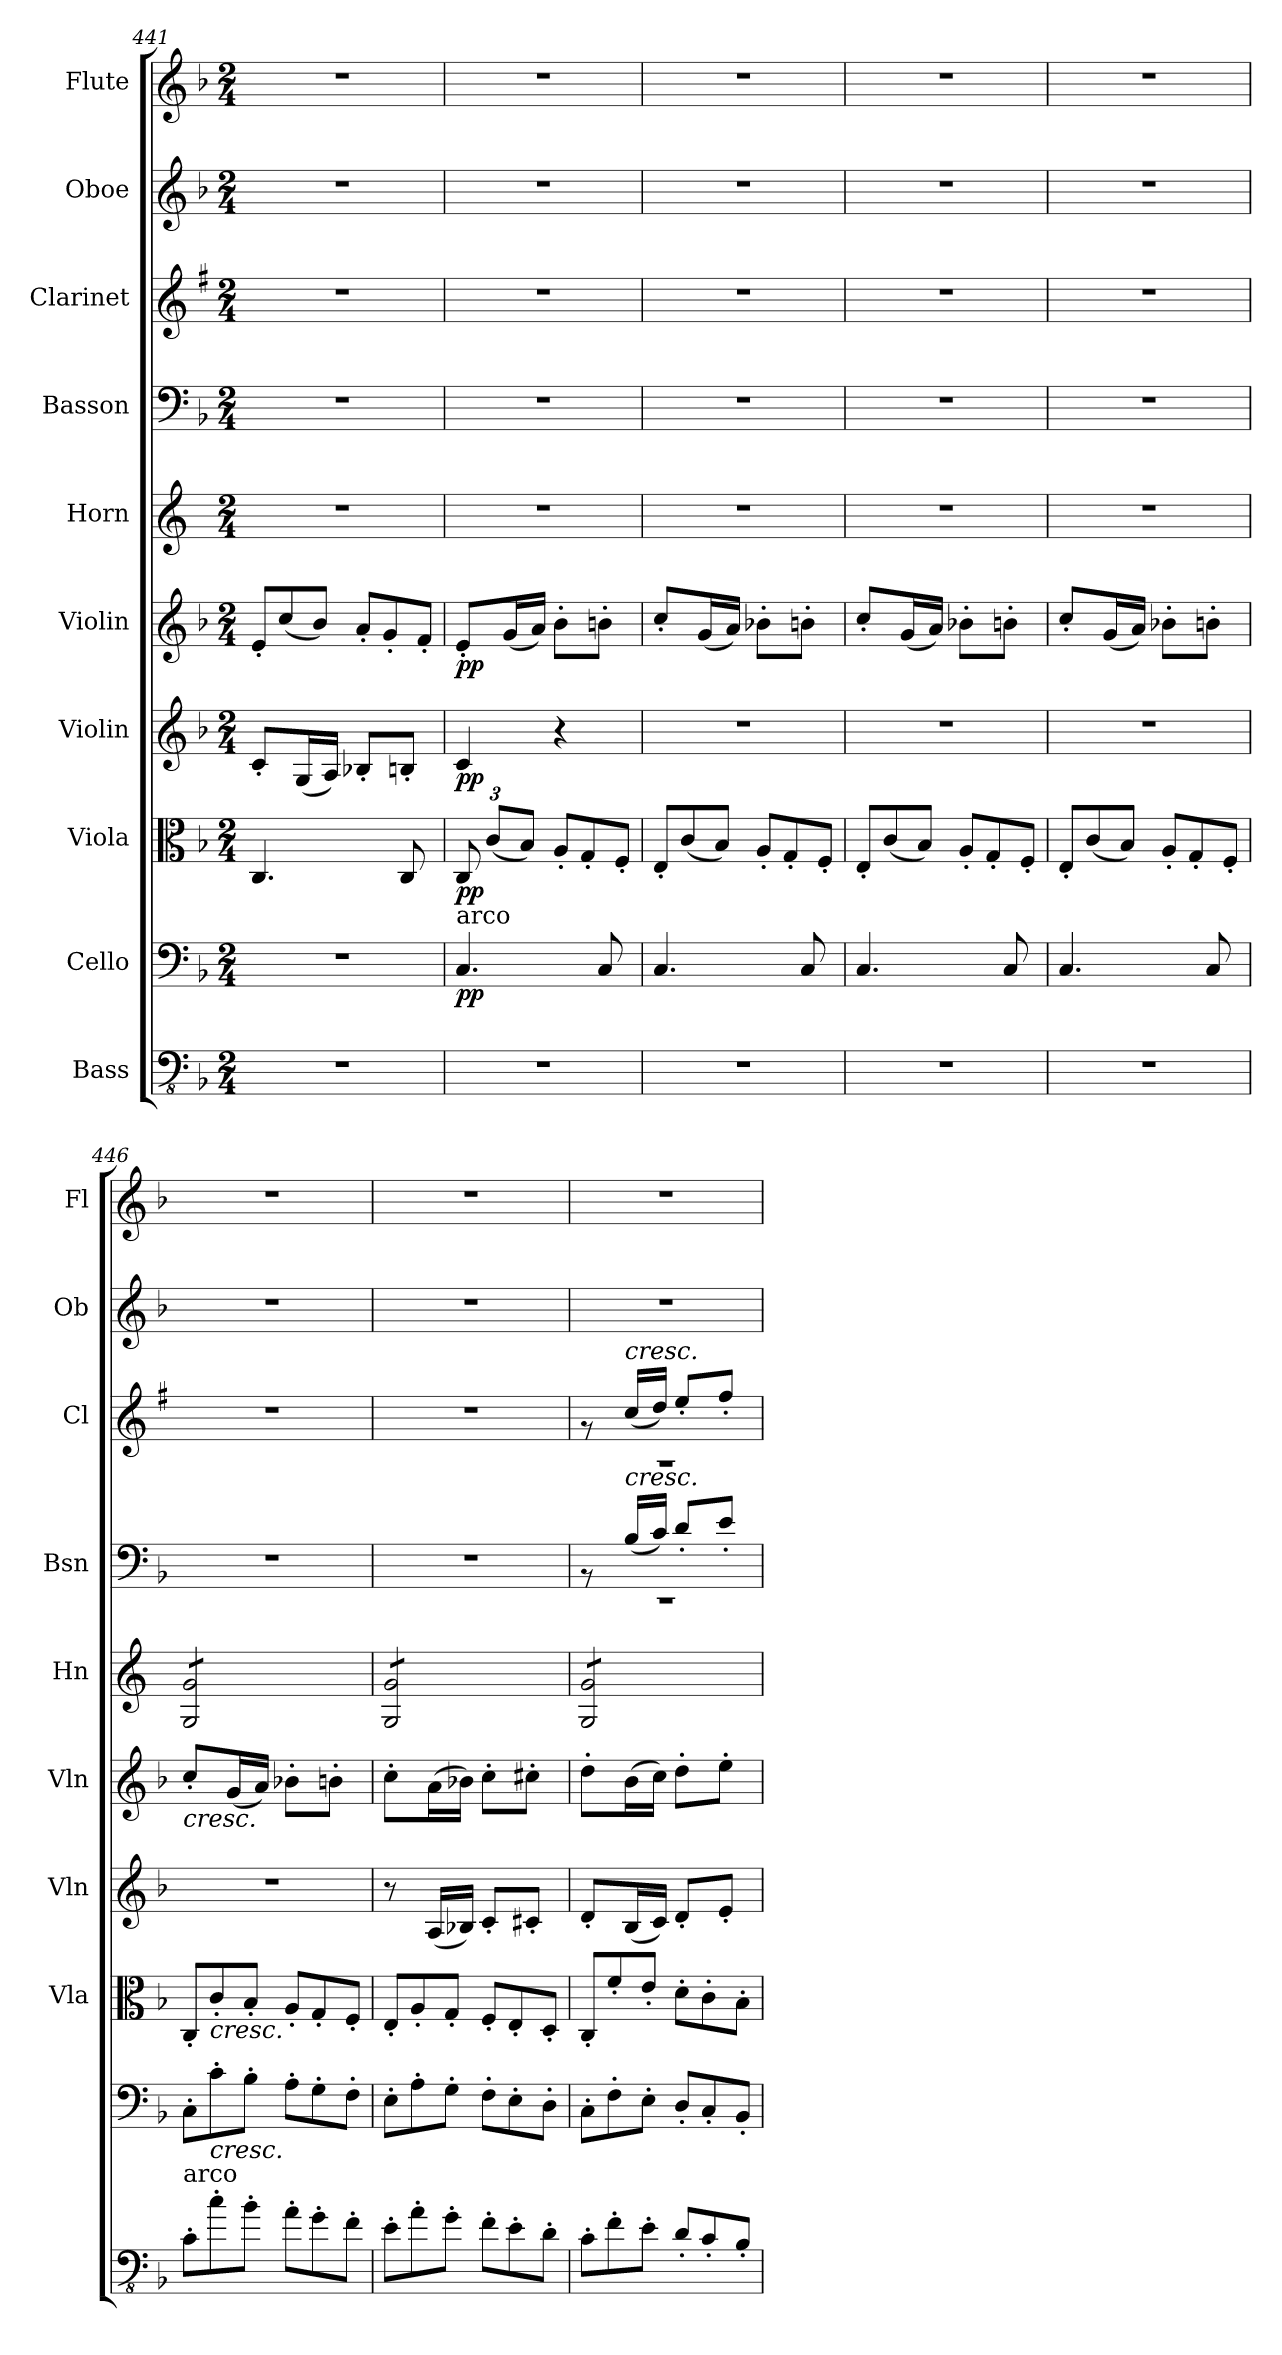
**kern	**dynam	**kern	**dynam	**kern	**dynam	**kern	**dynam	**kern	**dynam	**kern	**dynam	**kern	**kern	**kern	**kern
*part10	*part10	*part9	*part9	*part8	*part8	*part7	*part7	*part6	*part6	*part5	*part5	*part4	*part3	*part2	*part1
*staff10	*staff10	*staff9	*staff9	*staff8	*staff8	*staff7	*staff7	*staff6	*staff6	*staff5	*staff5	*staff4	*staff3	*staff2	*staff1
*I"Bass	*	*I"Cello	*	*I"Viola	*	*I"Violin	*	*I"Violin	*	*I"Horn	*	*I"Basson	*I"Clarinet	*I"Oboe	*I"Flute
*	*	*	*	*I'Vla	*	*I'Vln	*	*I'Vln	*	*I'Hn	*	*I'Bsn	*I'Cl	*I'Ob	*I'Fl
*clefFv4	*	*clefF4	*	*clefC3	*	*clefG2	*	*clefG2	*	*clefG2	*	*clefF4	*clefG2	*clefG2	*clefG2
*ITrd7c12	*	*	*	*	*	*	*	*	*	*ITrd4c7	*	*	*ITrd1c2	*	*
*k[b-]	*	*k[b-]	*	*k[b-]	*	*k[b-]	*	*k[b-]	*	*k[b-]	*	*k[b-]	*k[b-]	*k[b-]	*k[b-]
*M2/4	*	*M2/4	*	*M2/4	*	*M2/4	*	*M2/4	*	*M2/4	*	*M2/4	*M2/4	*M2/4	*M2/4
*	*	*	*	*	*	*	*	*Xtuplet	*	*	*	*	*	*	*
=441	=441	=441	=441	=441	=441	=441	=441	=441	=441	=441	=441	=441	=441	=441	=441
2r	.	2r	.	4.C/	.	8c'/L	.	12e'/L	.	2r	.	2r	2r	2r	2r
.	.	.	.	.	.	.	.	(<12cc/	.	.	.	.	.	.	.
.	.	.	.	.	.	(<16G/L	.	.	.	.	.	.	.	.	.
.	.	.	.	.	.	.	.	12b-/J)	.	.	.	.	.	.	.
.	.	.	.	.	.	16A/JJ)	.	.	.	.	.	.	.	.	.
.	.	.	.	.	.	8B-X'/L	.	12a'/L	.	.	.	.	.	.	.
.	.	.	.	.	.	.	.	12g'/	.	.	.	.	.	.	.
.	.	.	.	8C/	.	8Bn'/J	.	.	.	.	.	.	.	.	.
.	.	.	.	.	.	.	.	12f'/J	.	.	.	.	.	.	.
=442	=442	=442	=442	=442	=442	=442	=442	=442	=442	=442	=442	=442	=442	=442	=442
*	*	*	*	*Xbrackettup	*	*	*	*	*	*	*	*	*	*	*
!	!	!LO:TX:a:t=arco	!	!	!	!	!	!	!	!	!	!	!	!	!
!	!	!	!LO:DY:b	!	!LO:DY:b	!	!LO:DY:b	!	!LO:DY:b	!	!	!	!	!	!
2r	.	4.C/	pp	12C/	pp	4c/	pp	8e'/L	pp	2r	.	2r	2r	2r	2r
.	.	.	.	(<12c/L	.	.	.	.	.	.	.	.	.	.	.
.	.	.	.	.	.	.	.	(<16g/L	.	.	.	.	.	.	.
.	.	.	.	12B-/J)	.	.	.	.	.	.	.	.	.	.	.
.	.	.	.	.	.	.	.	16a/JJ)	.	.	.	.	.	.	.
*	*	*	*	*Xtuplet	*	*	*	*	*	*	*	*	*	*	*
.	.	.	.	12A'/L	.	4r	.	8b-'\L	.	.	.	.	.	.	.
.	.	.	.	12G'/	.	.	.	.	.	.	.	.	.	.	.
.	.	8C/	.	.	.	.	.	8bn'\J	.	.	.	.	.	.	.
.	.	.	.	12F'/J	.	.	.	.	.	.	.	.	.	.	.
=443	=443	=443	=443	=443	=443	=443	=443	=443	=443	=443	=443	=443	=443	=443	=443
2r	.	4.C/	.	12E'/L	.	2r	.	8cc'/L	.	2r	.	2r	2r	2r	2r
.	.	.	.	(<12c/	.	.	.	.	.	.	.	.	.	.	.
.	.	.	.	.	.	.	.	(<16g/L	.	.	.	.	.	.	.
.	.	.	.	12B-/J)	.	.	.	.	.	.	.	.	.	.	.
.	.	.	.	.	.	.	.	16a/JJ)	.	.	.	.	.	.	.
.	.	.	.	12A'/L	.	.	.	8b-X'\L	.	.	.	.	.	.	.
.	.	.	.	12G'/	.	.	.	.	.	.	.	.	.	.	.
.	.	8C/	.	.	.	.	.	8bn'\J	.	.	.	.	.	.	.
.	.	.	.	12F'/J	.	.	.	.	.	.	.	.	.	.	.
=444	=444	=444	=444	=444	=444	=444	=444	=444	=444	=444	=444	=444	=444	=444	=444
2r	.	4.C/	.	12E'/L	.	2r	.	8cc'/L	.	2r	.	2r	2r	2r	2r
.	.	.	.	(<12c/	.	.	.	.	.	.	.	.	.	.	.
.	.	.	.	.	.	.	.	(<16g/L	.	.	.	.	.	.	.
.	.	.	.	12B-/J)	.	.	.	.	.	.	.	.	.	.	.
.	.	.	.	.	.	.	.	16a/JJ)	.	.	.	.	.	.	.
.	.	.	.	12A'/L	.	.	.	8b-X'\L	.	.	.	.	.	.	.
.	.	.	.	12G'/	.	.	.	.	.	.	.	.	.	.	.
.	.	8C/	.	.	.	.	.	8bn'\J	.	.	.	.	.	.	.
.	.	.	.	12F'/J	.	.	.	.	.	.	.	.	.	.	.
!!LO:PB:g=z
=445	=445	=445	=445	=445	=445	=445	=445	=445	=445	=445	=445	=445	=445	=445	=445
2r	.	4.C/	.	12E'/L	.	2r	.	8cc'/L	.	2r	.	2r	2r	2r	2r
.	.	.	.	(<12c/	.	.	.	.	.	.	.	.	.	.	.
.	.	.	.	.	.	.	.	(<16g/L	.	.	.	.	.	.	.
.	.	.	.	12B-/J)	.	.	.	.	.	.	.	.	.	.	.
.	.	.	.	.	.	.	.	16a/JJ)	.	.	.	.	.	.	.
.	.	.	.	12A'/L	.	.	.	8b-X'\L	.	.	.	.	.	.	.
.	.	.	.	12G'/	.	.	.	.	.	.	.	.	.	.	.
.	.	8C/	.	.	.	.	.	8bn'\J	.	.	.	.	.	.	.
.	.	.	.	12F'/J	.	.	.	.	.	.	.	.	.	.	.
=446	=446	=446	=446	=446	=446	=446	=446	=446	=446	=446	=446	=446	=446	=446	=446
*Xtuplet	*	*Xtuplet	*	*	*	*	*	*	*	*	*	*	*	*	*
!	!	!	!	!	!	!	!	!LO:TX:b:i:t=cresc.	!	!	!	!	!	!	!
!LO:TX:a:t=arco	!	!	!	!	!	!	!	!	!	!	!	!	!	!	!
!	!LO:DY:b	!	!	!	!	!	!	!	!	!	!	!	!	!	!
!	!LO:DY:n=1:b	!	!	!	!	!	!	!	!	!	!LO:DY:b	!	!	!	!
!	!	!	!	!	!	!	!	!	!	!	!LO:DY:n=1:b	!	!	!	!
*	*	*	*	*	*	*	*	*	*	*tremolo	*	*	*	*	*
12CC'\L	pp other-dynamics	12C'\L	.	12C'/L	.	2r	.	8cc'/L	.	12C/ 12c/L	p other-dynamics	2r	2r	2r	2r
!	!	!	!	!LO:TX:b:i:t=cresc.	!	!	!	!	!	!	!	!	!	!	!
!	!	!LO:TX:b:i:t=cresc.	!	!	!	!	!	!	!	!	!	!	!	!	!
12C'\	.	12c'\	.	12c'/	.	.	.	.	.	12C/ 12c/	.	.	.	.	.
.	.	.	.	.	.	.	.	(<16g/L	.	.	.	.	.	.	.
12BB-'\J	.	12B-'\J	.	12B-'/J	.	.	.	.	.	12C/ 12c/	.	.	.	.	.
.	.	.	.	.	.	.	.	16a/JJ)	.	.	.	.	.	.	.
12AA'\L	.	12A'\L	.	12A'/L	.	.	.	8b-X'\L	.	12C/ 12c/	.	.	.	.	.
12GG'\	.	12G'\	.	12G'/	.	.	.	.	.	12C/ 12c/	.	.	.	.	.
.	.	.	.	.	.	.	.	8bn'\J	.	.	.	.	.	.	.
12FF'\J	.	12F'\J	.	12F'/J	.	.	.	.	.	12C/ 12c/J	.	.	.	.	.
=447	=447	=447	=447	=447	=447	=447	=447	=447	=447	=447	=447	=447	=447	=447	=447
12EE'\L	.	12E'\L	.	12E'/L	.	8r	.	8cc'\L	.	12C/ 12c/L	.	2r	2r	2r	2r
12AA'\	.	12A'\	.	12A'/	.	.	.	.	.	12C/ 12c/	.	.	.	.	.
!	!	!	!	!	!	!	!LO:DY:b	!	!	!	!	!	!	!	!
!	!	!	!	!	!	!	!LO:DY:n=1:b	!	!	!	!	!	!	!	!
.	.	.	.	.	.	(<16A/LL	p other-dynamics	(>16a\L	.	.	.	.	.	.	.
12GG'\J	.	12G'\J	.	12G'/J	.	.	.	.	.	12C/ 12c/	.	.	.	.	.
.	.	.	.	.	.	16B-X/JJ)	.	16b-X\JJ)	.	.	.	.	.	.	.
12FF'\L	.	12F'\L	.	12F'/L	.	8c'/L	.	8cc'\L	.	12C/ 12c/	.	.	.	.	.
12EE'\	.	12E'\	.	12E'/	.	.	.	.	.	12C/ 12c/	.	.	.	.	.
.	.	.	.	.	.	8c#X'/J	.	8cc#X'\J	.	.	.	.	.	.	.
12DD'\J	.	12D'\J	.	12D'/J	.	.	.	.	.	12C/ 12c/J	.	.	.	.	.
=448	=448	=448	=448	=448	=448	=448	=448	=448	=448	=448	=448	=448	=448	=448	=448
*	*	*	*	*	*	*	*	*	*	*	*	*^	*^	*	*
12CC'\L	.	12C'\L	.	12C'/L	.	8d'/L	.	8dd'\L	.	12C/ 12c/L	.	2rEE	8r	2rA	8r	2r	2r
12FF'\	.	12F'\	.	12f'/	.	.	.	.	.	12C/ 12c/	.	.	.	.	.	.	.
!	!	!	!	!	!	!	!	!	!	!	!	!	!	!	!LO:TX:a:i:t=cresc.	!	!
!	!	!	!	!	!	!	!	!	!	!	!	!	!LO:TX:a:i:t=cresc.	!	!	!	!
.	.	.	.	.	.	(<16B-/L	.	(>16b-\L	.	.	.	.	(<16B-/LL	.	(>16b-/LL	.	.
12EE'\J	.	12E'\J	.	12e'/J	.	.	.	.	.	12C/ 12c/	.	.	.	.	.	.	.
.	.	.	.	.	.	16c/JJ)	.	16cc\JJ)	.	.	.	.	16c/JJ)	.	16cc/JJ)	.	.
12DD'/L	.	12D'/L	.	12d'\L	.	8d'/L	.	8dd'\L	.	12C/ 12c/	.	.	8d'/L	.	8dd'/L	.	.
12CC'/	.	12C'/	.	12c'\	.	.	.	.	.	12C/ 12c/	.	.	.	.	.	.	.
.	.	.	.	.	.	8e'/J	.	8ee'\J	.	.	.	.	8e'/J	.	8ee'/J	.	.
12BBB-'/J	.	12BB-'/J	.	12B-'\J	.	.	.	.	.	12C/ 12c/J	.	.	.	.	.	.	.
*	*	*	*	*	*	*	*	*	*	*Xtremolo	*	*	*	*	*	*	*
*	*	*	*	*	*	*	*	*	*	*	*	*v	*v	*	*	*	*
*	*	*	*	*	*	*	*	*	*	*	*	*	*v	*v	*	*
=	=	=	=	=	=	=	=	=	=	=	=	=	=	=	=
*-	*-	*-	*-	*-	*-	*-	*-	*-	*-	*-	*-	*-	*-	*-	*-
